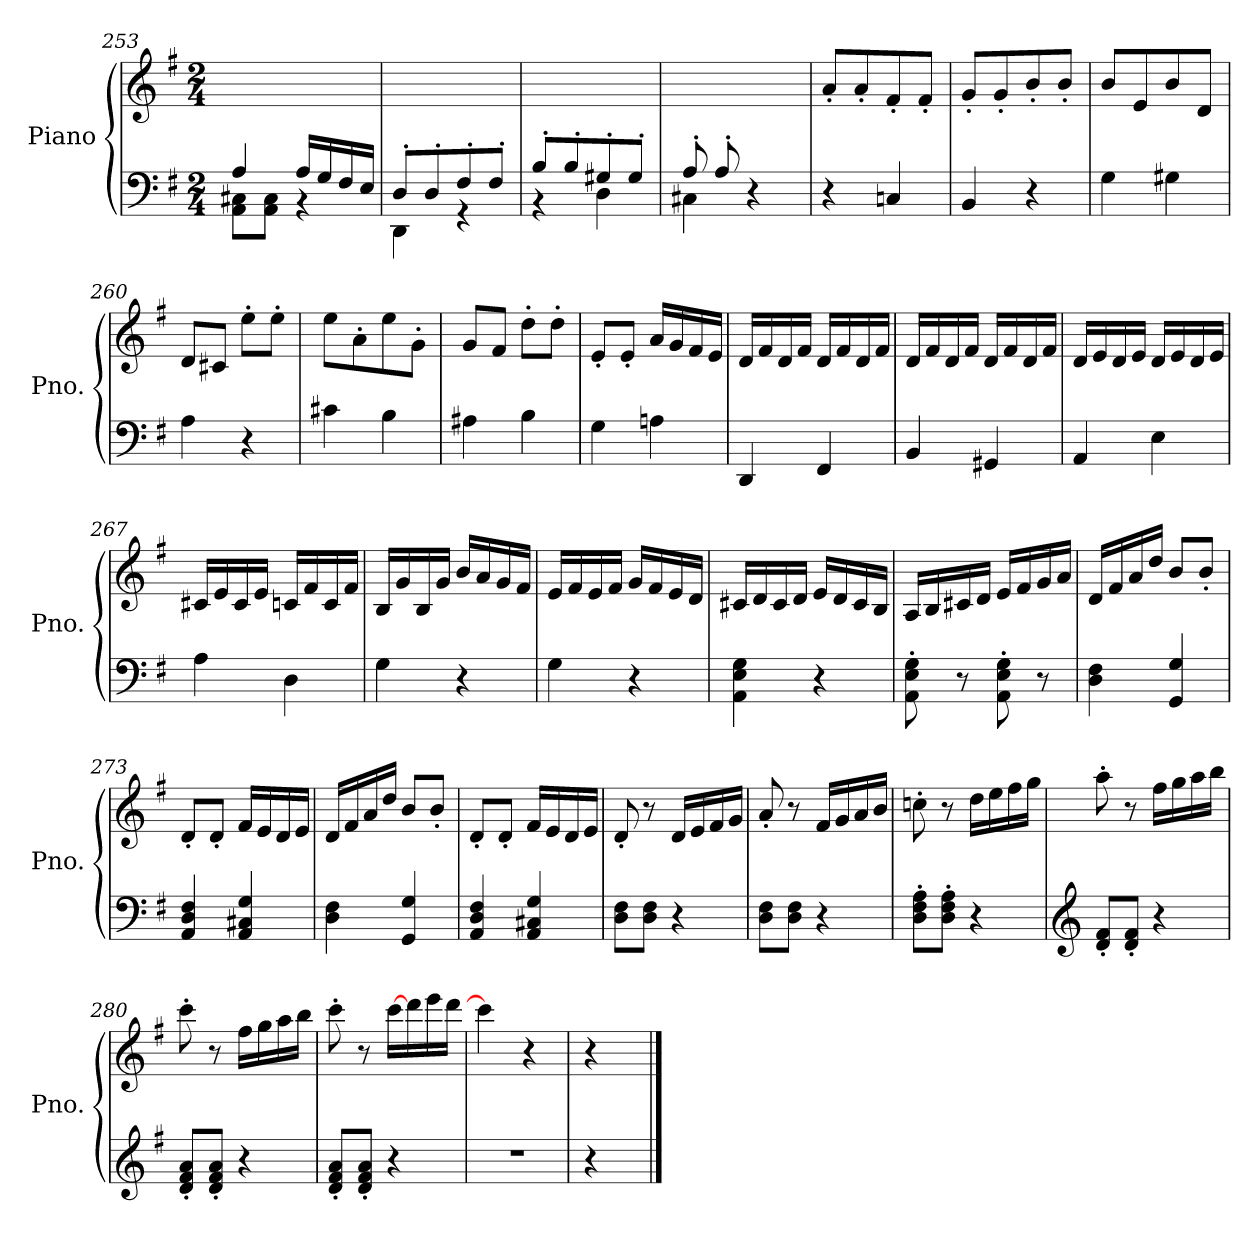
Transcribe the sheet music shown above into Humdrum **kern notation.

**kern	**kern
*part1	*part1
*staff2	*staff1
*I"Piano	*
*I'Pno.	*
!!LO:LB:g=z
*clefF4	*clefG2
*k[f#]	*k[f#]
*M2/4	*M2/4
=253	=253
*^	*
4A/	8AA\ 8C#X\L	2ryy
.	8AA\ 8C#\J	.
16A/LL	4rBB	.
16G/	.	.
16F#/	.	.
16E/JJ	.	.
=254	=254	=254
8D'/L	4DD\	2ryy
8D'/	.	.
8F#'/	4rGG	.
8F#'/J	.	.
=255	=255	=255
8B'/L	4r	2ryy
8B'/	.	.
8G#X'/	4D\	.
8G#'/J	.	.
=256	=256	=256
8A'/L	4C#X\	4ryy
8A'/	.	.
4ryy	4r	8e'\
.	.	8e'\J
*v	*v	*
=257	=257
4r	8a'/L
.	8a'/
4Cn/	8f#'/
.	8f#'/J
=258	=258
4BB/	8g'/L
.	8g'/
4r	8b'/
.	8b'/J
=259	=259
4G\	8b/L
.	8e/
4G#X\	8b/
.	8d/J
=260	=260
4A\	8d/L
.	8c#X/J
4r	8ee'\L
.	8ee'\J
=261	=261
4c#X\	8ee\L
.	8a'\
4B\	8ee\
.	8g'\J
!!LO:LB:g=z
=262	=262
4A#X\	8g/L
.	8f#/J
4B\	8dd'\L
.	8dd'\J
=263	=263
4G\	8e'/L
.	8e'/J
4An\	16a/LL
.	16g/
.	16f#/
.	16e/JJ
=264	=264
4DD/	16d/LL
.	16f#/
.	16d/
.	16f#/JJ
4FF#/	16d/LL
.	16f#/
.	16d/
.	16f#/JJ
=265	=265
4BB/	16d/LL
.	16f#/
.	16d/
.	16f#/JJ
4GG#X/	16d/LL
.	16f#/
.	16d/
.	16f#/JJ
=266	=266
4AA/	16d/LL
.	16e/
.	16d/
.	16e/JJ
4E\	16d/LL
.	16e/
.	16d/
.	16e/JJ
=267	=267
4A\	16c#X/LL
.	16e/
.	16c#/
.	16e/JJ
4D\	16cn/LL
.	16f#/
.	16c/
.	16f#/JJ
!!LO:LB:g=z
=268	=268
4G\	16B/LL
.	16g/
.	16B/
.	16g/JJ
4r	16b/LL
.	16a/
.	16g/
.	16f#/JJ
=269	=269
4G\	16e/LL
.	16f#/
.	16e/
.	16f#/JJ
4r	16g/LL
.	16f#/
.	16e/
.	16d/JJ
=270	=270
4AA\ 4E\ 4G\	16c#X/LL
.	16d/
.	16c#/
.	16d/JJ
4r	16e/LL
.	16d/
.	16c#/
.	16B/JJ
=271	=271
8AA\' 8E\' 8G\'	16A/LL
.	16B/
8r	16c#X/
.	16d/JJ
8AA\' 8E\' 8G\'	16e/LL
.	16f#/
8r	16g/
.	16a/JJ
=272	=272
4D\ 4F#\	16d/LL
.	16f#/
.	16a/
.	16dd/JJ
4GG/ 4G/	8b/L
.	8b'/J
=273	=273
4AA/ 4D/ 4F#/	8d'/L
.	8d'/J
4AA/ 4C#X/ 4G/	16f#/LL
.	16e/
.	16d/
.	16e/JJ
!!LO:PB:g=z
=274	=274
4D\ 4F#\	16d/LL
.	16f#/
.	16a/
.	16dd/JJ
4GG/ 4G/	8b/L
.	8b'/J
=275	=275
4AA/ 4D/ 4F#/	8d'/L
.	8d'/J
4AA/ 4C#X/ 4G/	16f#/LL
.	16e/
.	16d/
.	16e/JJ
=276	=276
8D\ 8F#\L	8d'/
8D\ 8F#\J	8r
4r	16d/LL
.	16e/
.	16f#/
.	16g/JJ
=277	=277
8D\ 8F#\L	8a'/
8D\ 8F#\J	8r
4r	16f#/LL
.	16g/
.	16a/
.	16b/JJ
=278	=278
8D\' 8F#\' 8A\'L	8ccn'\
8D\' 8F#\' 8A\'J	8r
4r	16dd\LL
.	16ee\
.	16ff#\
.	16gg\JJ
=279	=279
*clefG2	*
8d/' 8f#/'L	8aa'\
8d/' 8f#/'J	8r
4r	16ff#\LL
.	16gg\
.	16aa\
.	16bb\JJ
=280	=280
8d/' 8f#/' 8a/'L	8ccc'\
8d/' 8f#/' 8a/'J	8r
4r	16ff#\LL
.	16gg\
.	16aa\
.	16bb\JJ
!!LO:LB:g=z
=281	=281
8d/' 8f#/' 8a/'L	8ccc'\
8d/' 8f#/' 8a/'J	8r
4r	[16ccc\LL
.	16ddd\
.	16eee\
.	16ddd\JJ
=282	=282
2r	4ccc\]
.	4r
=283	=283
4r	4r
==	==
*-	*-
